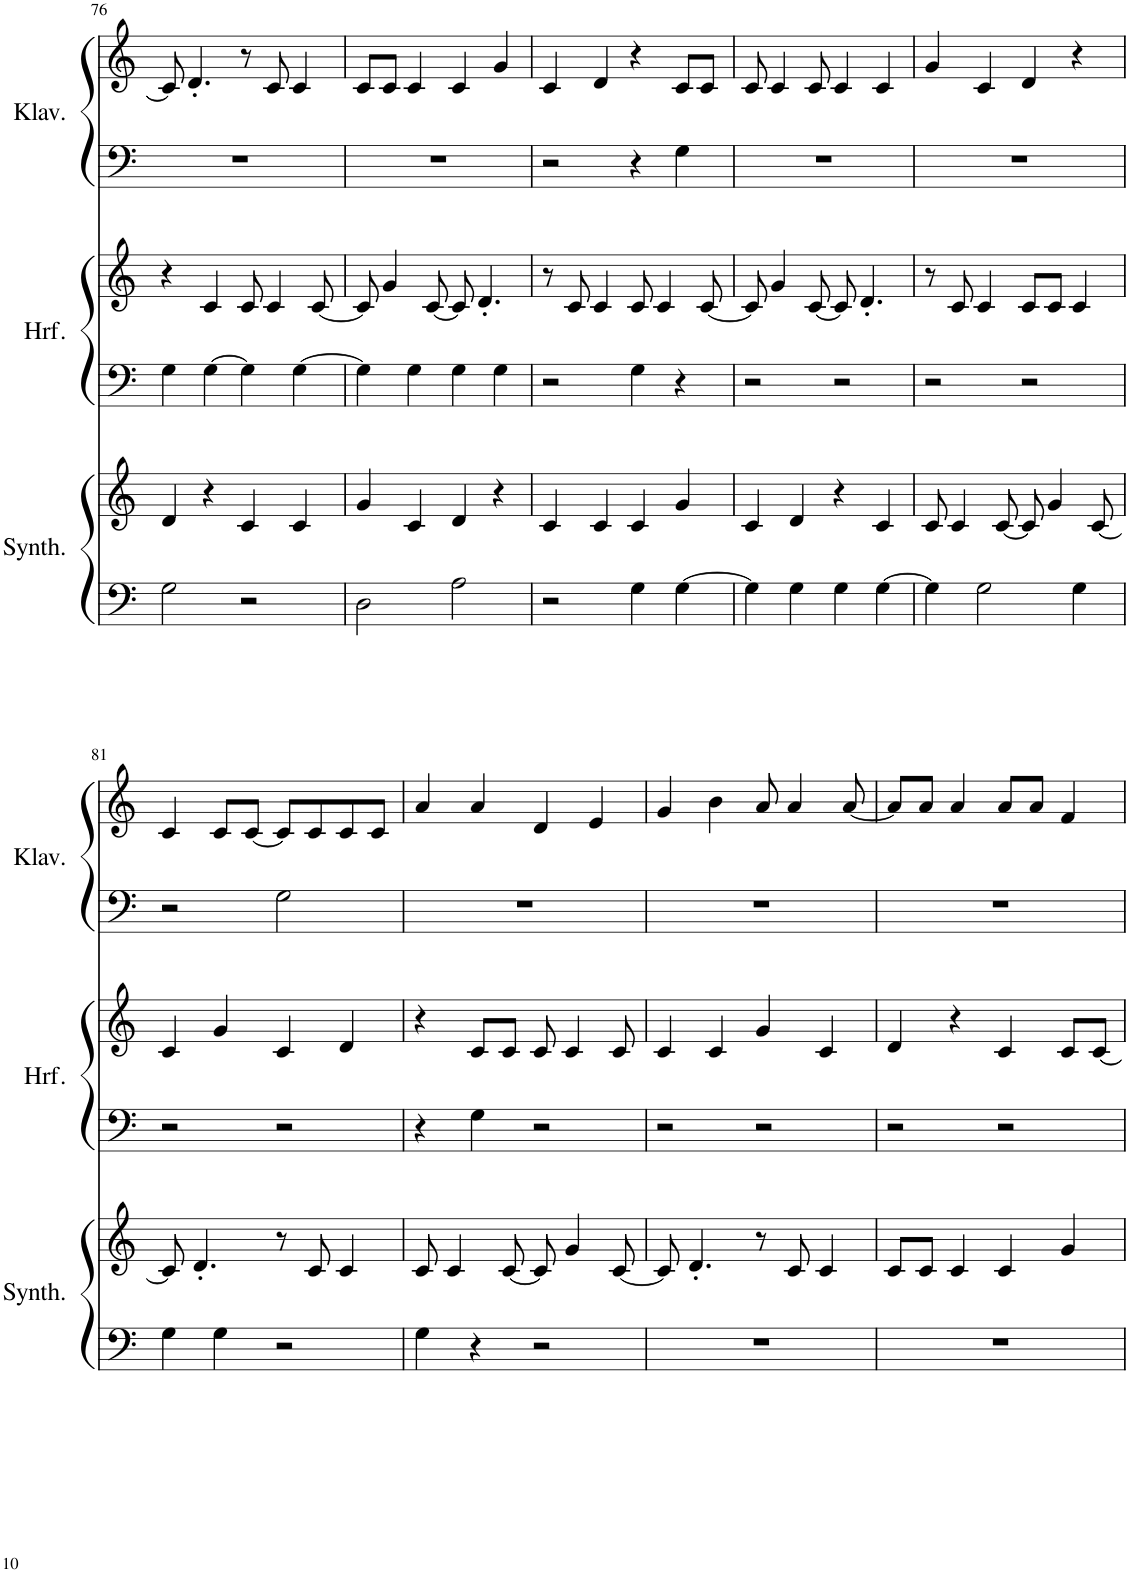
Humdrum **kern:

**kern	**kern	**kern	**kern	**kern	**kern
*part3	*part3	*part2	*part2	*part1	*part1
*staff6	*staff5	*staff4	*staff3	*staff2	*staff1
*I"String Synthesizer	*	*I"Harfe	*	*I"Klavier	*
*I'Synth.	*	*I'Hrf.	*	*I'Klav.	*
!!LO:PB:g=z
*clefF4	*clefG2	*clefF4	*clefG2	*clefF4	*clefG2
*k[]	*k[]	*k[]	*k[]	*k[]	*k[]
*M4/4	*M4/4	*M4/4	*M4/4	*M4/4	*M4/4
=76	=76	=76	=76	=76	=76
2G\	4d/	4G\	4r	1r	8c/]
.	.	.	.	.	4.d'/
.	4r	[4G\	4c/	.	.
2r	4c/	4G\]	8c/	.	8r
.	.	.	4c/	.	8c/
.	4c/	[4G\	.	.	4c/
.	.	.	[8c/	.	.
=77	=77	=77	=77	=77	=77
2D\	4g/	4G\]	8c/]	1r	8c/L
.	.	.	4g/	.	8c/J
.	4c/	4G\	.	.	4c/
.	.	.	[8c/	.	.
2A\	4d/	4G\	8c/]	.	4c/
.	.	.	4.d'/	.	.
.	4r	4G\	.	.	4g/
=78	=78	=78	=78	=78	=78
2r	4c/	2r	8r	2r	4c/
.	.	.	8c/	.	.
.	4c/	.	4c/	.	4d/
4G\	4c/	4G\	8c/	4r	4r
.	.	.	4c/	.	.
[4G\	4g/	4r	.	4G\	8c/L
.	.	.	[8c/	.	8c/J
=79	=79	=79	=79	=79	=79
4G\]	4c/	2r	8c/]	1r	8c/
.	.	.	4g/	.	4c/
4G\	4d/	.	.	.	.
.	.	.	[8c/	.	8c/
4G\	4r	2r	8c/]	.	4c/
.	.	.	4.d'/	.	.
[4G\	4c/	.	.	.	4c/
=80	=80	=80	=80	=80	=80
4G\]	8c/	2r	8r	1r	4g/
.	4c/	.	8c/	.	.
2G\	.	.	4c/	.	4c/
.	[8c/	.	.	.	.
.	8c/]	2r	8c/L	.	4d/
.	4g/	.	8c/J	.	.
4G\	.	.	4c/	.	4r
.	[8c/	.	.	.	.
!!LO:LB:g=z
=81	=81	=81	=81	=81	=81
4G\	8c/]	2r	4c/	2r	4c/
.	4.d'/	.	.	.	.
4G\	.	.	4g/	.	8c/L
.	.	.	.	.	[8c/J
2r	8r	2r	4c/	2G\	8c/L]
.	8c/	.	.	.	8c/
.	4c/	.	4d/	.	8c/
.	.	.	.	.	8c/J
=82	=82	=82	=82	=82	=82
4G\	8c/	4r	4r	1r	4a/
.	4c/	.	.	.	.
4r	.	4G\	8c/L	.	4a/
.	[8c/	.	8c/J	.	.
2r	8c/]	2r	8c/	.	4d/
.	4g/	.	4c/	.	.
.	.	.	.	.	4e/
.	[8c/	.	8c/	.	.
=83	=83	=83	=83	=83	=83
1r	8c/]	2r	4c/	1r	4g/
.	4.d'/	.	.	.	.
.	.	.	4c/	.	4b\
.	8r	2r	4g/	.	8a/
.	8c/	.	.	.	4a/
.	4c/	.	4c/	.	.
.	.	.	.	.	[8a/
=84	=84	=84	=84	=84	=84
1r	8c/L	2r	4d/	1r	8a/L]
.	8c/J	.	.	.	8a/J
.	4c/	.	4r	.	4a/
.	4c/	2r	4c/	.	8a/L
.	.	.	.	.	8a/J
.	4g/	.	8c/L	.	4f/
.	.	.	[8c/J	.	.
=	=	=	=	=	=
*-	*-	*-	*-	*-	*-
